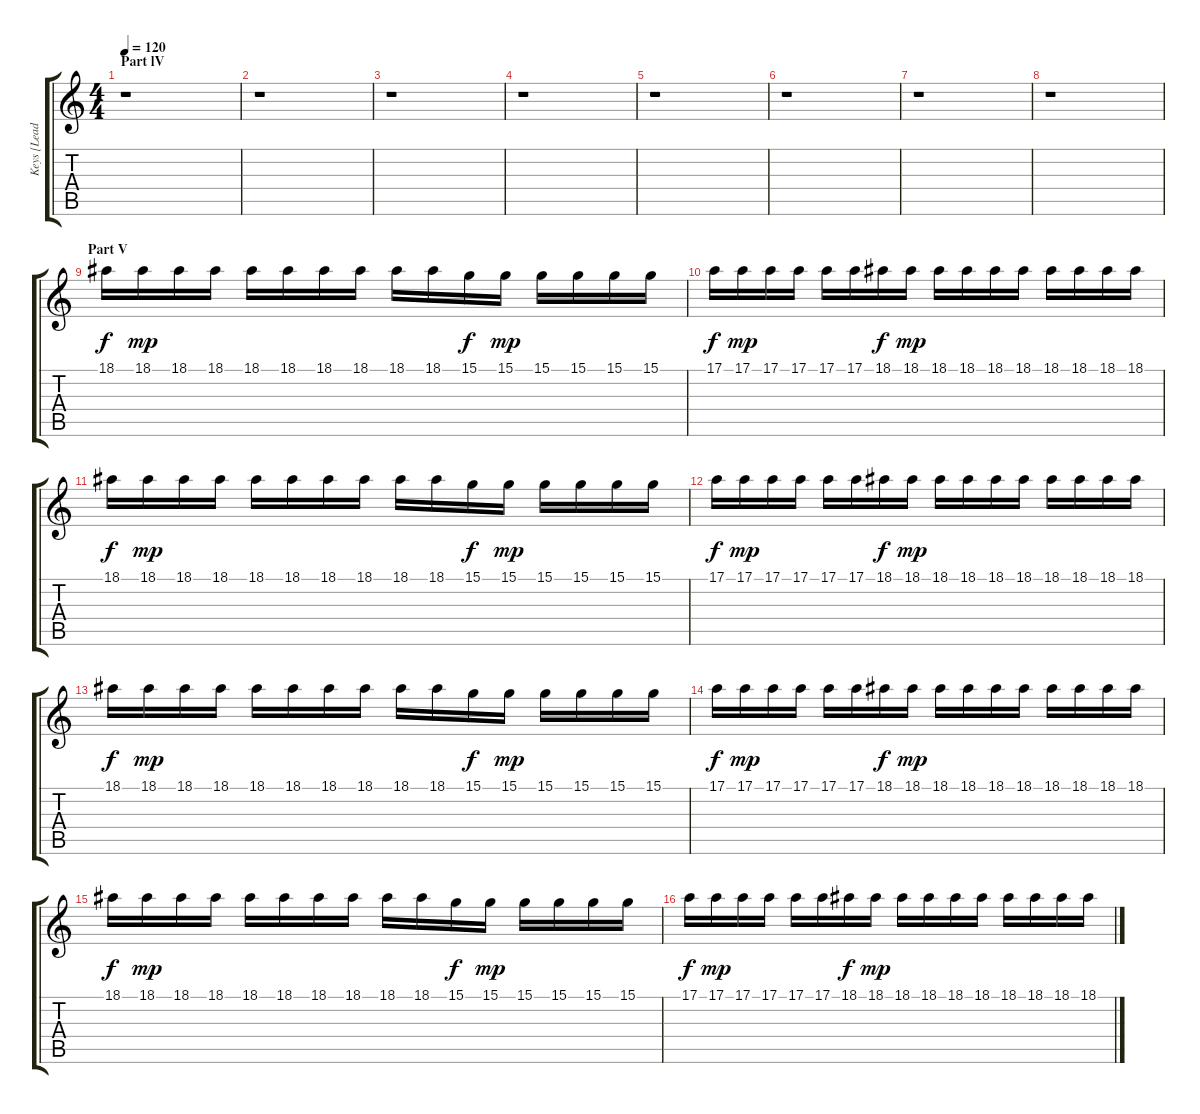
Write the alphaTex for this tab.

\track ("Keys [Lead Bells]" "Keys [Lead") {instrument fx5brightness}
\staff {score tabs}
\tuning (E4 B3 G3 D3 A2 E2) {hide}
\ts (4 4)
\section ("" "Part lV")
\tempo 120
\clef g2
\ks c
r.1{dy mp} |
r.1 |
r.1 |
r.1 |
r.1 |
r.1 |
r.1 |
r.1 |
\section ("" "Part V")
18.1.16{dy f instrument fx5brightness} 18.1.16{dy mp} 18.1.16 18.1.16 18.1.16 18.1.16 18.1.16 18.1.16 18.1.16 18.1.16 15.1.16{dy f} 15.1.16{dy mp} 15.1.16 15.1.16 15.1.16 15.1.16 |
17.1.16{dy f} 17.1.16{dy mp} 17.1.16 17.1.16 17.1.16 17.1.16 18.1.16{dy f} 18.1.16{dy mp} 18.1.16 18.1.16 18.1.16 18.1.16 18.1.16 18.1.16 18.1.16 18.1.16 |
18.1.16{dy f} 18.1.16{dy mp} 18.1.16 18.1.16 18.1.16 18.1.16 18.1.16 18.1.16 18.1.16 18.1.16 15.1.16{dy f} 15.1.16{dy mp} 15.1.16 15.1.16 15.1.16 15.1.16 |
17.1.16{dy f} 17.1.16{dy mp} 17.1.16 17.1.16 17.1.16 17.1.16 18.1.16{dy f} 18.1.16{dy mp} 18.1.16 18.1.16 18.1.16 18.1.16 18.1.16 18.1.16 18.1.16 18.1.16 |
18.1.16{dy f} 18.1.16{dy mp} 18.1.16 18.1.16 18.1.16 18.1.16 18.1.16 18.1.16 18.1.16 18.1.16 15.1.16{dy f} 15.1.16{dy mp} 15.1.16 15.1.16 15.1.16 15.1.16 |
17.1.16{dy f} 17.1.16{dy mp} 17.1.16 17.1.16 17.1.16 17.1.16 18.1.16{dy f} 18.1.16{dy mp} 18.1.16 18.1.16 18.1.16 18.1.16 18.1.16 18.1.16 18.1.16 18.1.16 |
18.1.16{dy f} 18.1.16{dy mp} 18.1.16 18.1.16 18.1.16 18.1.16 18.1.16 18.1.16 18.1.16 18.1.16 15.1.16{dy f} 15.1.16{dy mp} 15.1.16 15.1.16 15.1.16 15.1.16 |
17.1.16{dy f} 17.1.16{dy mp} 17.1.16 17.1.16 17.1.16 17.1.16 18.1.16{dy f} 18.1.16{dy mp} 18.1.16 18.1.16 18.1.16 18.1.16 18.1.16 18.1.16 18.1.16 18.1.16
